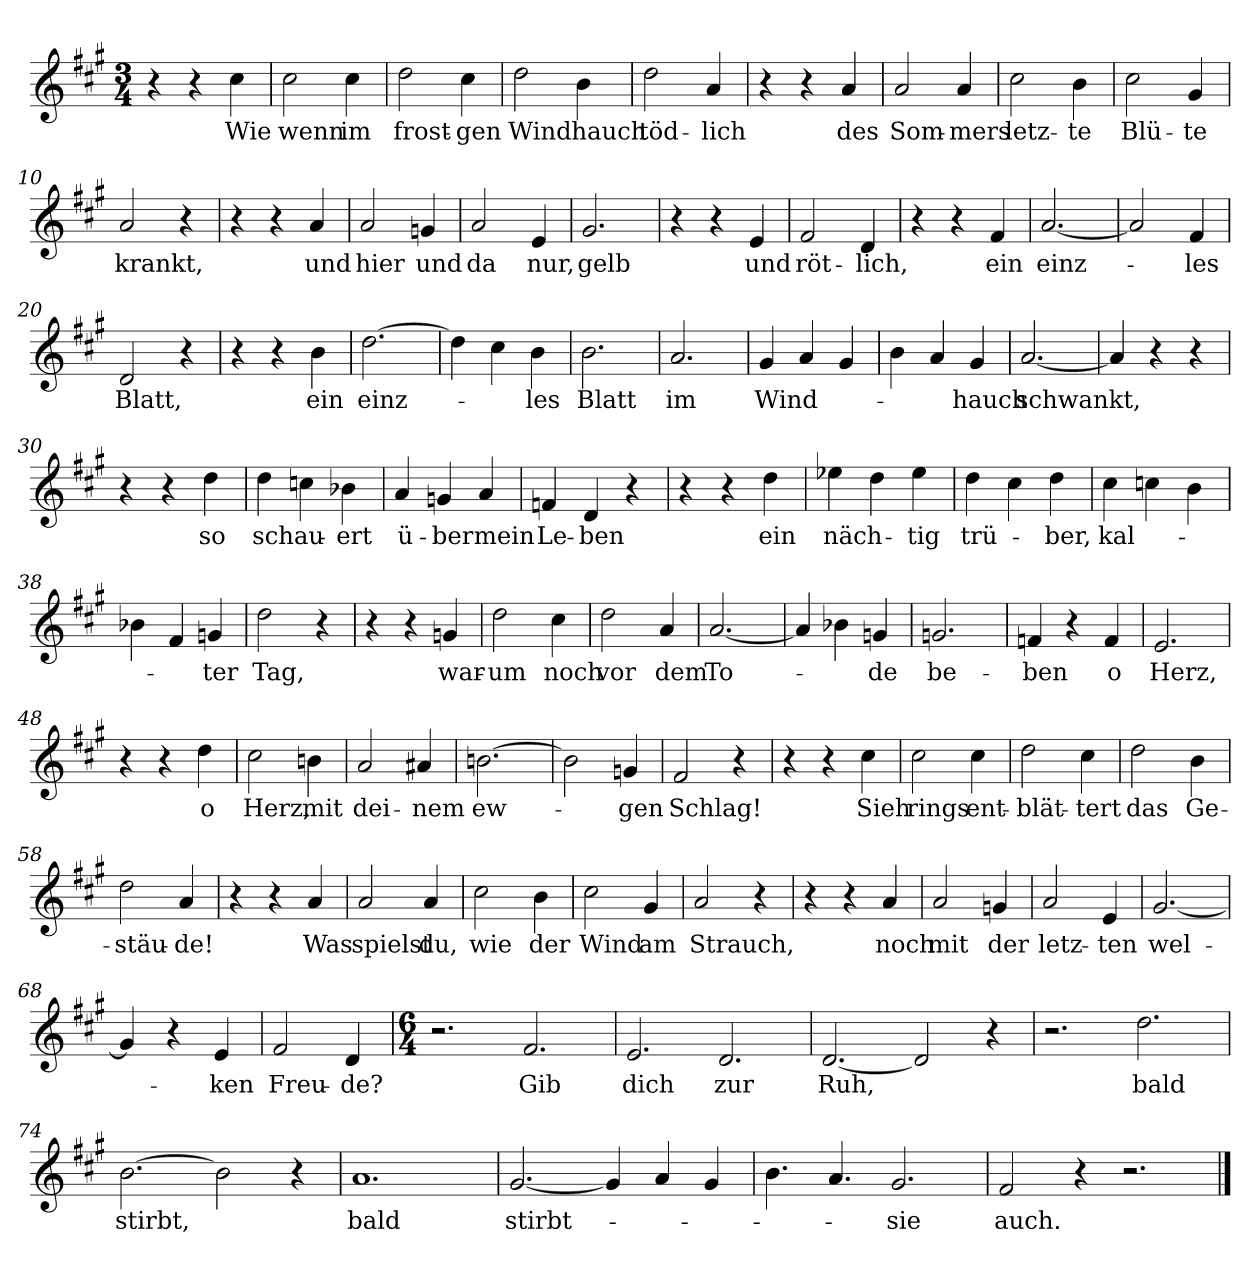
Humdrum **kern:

**kern	**text
*part1	*part1
*staff1	*staff1
*clefG2	*
*k[f#c#g#]	*
*M3/4	*
=1	=1
4r	.
4r	.
!	!LO:LY:b
4cc#\	Wie
=2	=2
!	!LO:LY:b
2cc#\	wenn
!	!LO:LY:b
4cc#\	im
=3	=3
!	!LO:LY:b
2dd\	frost-
!	!LO:LY:b
4cc#\	-gen
=4	=4
!	!LO:LY:b
2dd\	Wind
!	!LO:LY:b
4b\	hauch
=5	=5
!	!LO:LY:b
2dd\	töd-
!	!LO:LY:b
4a/	-lich
=6	=6
4r	.
4r	.
!	!LO:LY:b
4a/	des
=7	=7
!	!LO:LY:b
2a/	Som-
!	!LO:LY:b
4a/	-mers
=8	=8
!	!LO:LY:b
2cc#\	letz-
!	!LO:LY:b
4b\	-te
=9	=9
!	!LO:LY:b
2cc#\	Blü-
!	!LO:LY:b
4g#/	-te
=10	=10
!	!LO:LY:b
2a/	krankt,
4r	.
=11	=11
4r	.
4r	.
!	!LO:LY:b
4a/	und
!!LO:LB:g=z
=12	=12
!	!LO:LY:b
2a/	hier
!	!LO:LY:b
4gn/	und
=13	=13
!	!LO:LY:b
2a/	da
!	!LO:LY:b
4e/	nur,
=14	=14
!	!LO:LY:b
2.g#/	gelb
=15	=15
4r	.
4r	.
!	!LO:LY:b
4e/	und
=16	=16
!	!LO:LY:b
2f#/	röt-
!	!LO:LY:b
4d/	-lich,
=17	=17
4r	.
4r	.
!	!LO:LY:b
4f#/	ein
=18	=18
!	!LO:LY:b
[2.a/	einz-
=19	=19
2a/]	.
!	!LO:LY:b
4f#/	-les
=20	=20
!	!LO:LY:b
2d/	Blatt,
4r	.
=21	=21
4r	.
4r	.
!	!LO:LY:b
4b\	ein
=22	=22
!	!LO:LY:b
[2.dd\	einz-
=23	=23
4dd\]	.
4cc#\	.
!	!LO:LY:b
4b\	-les
=24	=24
!	!LO:LY:b
2.b\	Blatt
=25	=25
!	!LO:LY:b
2.a/	im
!!LO:LB:g=z
=26	=26
!	!LO:LY:b
4g#/	Wind-
4a/	.
4g#/	.
=27	=27
4b\	.
4a/	.
!	!LO:LY:b
4g#/	hauch
=28	=28
!	!LO:LY:b
[2.a/	schwankt,
=29	=29
4a/]	.
4r	.
4r	.
=30	=30
4r	.
4r	.
!	!LO:LY:b
4dd\	so
=31	=31
!	!LO:LY:b
4dd\	schau-
4ccn\	.
!	!LO:LY:b
4b-X\	-ert
=32	=32
!	!LO:LY:b
4a/	ü-
!	!LO:LY:b
4gn/	-ber
!	!LO:LY:b
4a/	mein
=33	=33
!	!LO:LY:b
4fn/	Le-
!	!LO:LY:b
4d/	-ben
4r	.
=34	=34
4r	.
4r	.
!	!LO:LY:b
4dd\	ein
=35	=35
!	!LO:LY:b
4ee-X\	näch-
4dd\	.
!	!LO:LY:b
4ee-\	-tig
=36	=36
!	!LO:LY:b
4dd\	trü-
4cc#\	.
!	!LO:LY:b
4dd\	-ber,
!!LO:LB:g=z
=37	=37
!	!LO:LY:b
4cc#\	kal-
4ccn\	.
4b\	.
=38	=38
4b-X\	.
4f#/	.
!	!LO:LY:b
4gn/	-ter
=39	=39
!	!LO:LY:b
2dd\	Tag,
4r	.
=40	=40
4r	.
4r	.
!	!LO:LY:b
4gn/	war-
=41	=41
!	!LO:LY:b
2dd\	-um
!	!LO:LY:b
4cc#\	noch
=42	=42
!	!LO:LY:b
2dd\	vor
!	!LO:LY:b
4a/	dem
=43	=43
!	!LO:LY:b
[2.a/	To-
=44	=44
4a/]	.
4b-X\	.
!	!LO:LY:b
4gn/	-de
=45	=45
!	!LO:LY:b
2.gn/	be-
=46	=46
!	!LO:LY:b
4fn/	-ben
4r	.
!	!LO:LY:b
4f/	o
=47	=47
!	!LO:LY:b
2.e/	Herz,
=48	=48
4r	.
4r	.
!	!LO:LY:b
4dd\	o
!!LO:LB:g=z
=49	=49
!	!LO:LY:b
2cc#\	Herz,
!	!LO:LY:b
4bn\	mit
=50	=50
!	!LO:LY:b
2a/	dei-
!	!LO:LY:b
4a#X/	-nem
=51	=51
!	!LO:LY:b
[2.bn\	ew-
=52	=52
2b\]	.
!	!LO:LY:b
4gn/	-gen
=53	=53
!	!LO:LY:b
2f#/	Schlag!
4r	.
=54	=54
4r	.
4r	.
!	!LO:LY:b
4cc#\	Sieh
=55	=55
!	!LO:LY:b
2cc#\	rings
!	!LO:LY:b
4cc#\	ent-
=56	=56
!	!LO:LY:b
2dd\	-blät-
!	!LO:LY:b
4cc#\	-tert
=57	=57
!	!LO:LY:b
2dd\	das
!	!LO:LY:b
4b\	Ge-
=58	=58
!	!LO:LY:b
2dd\	stäu-
!	!LO:LY:b
4a/	-de!
=59	=59
4r	.
4r	.
!	!LO:LY:b
4a/	Was
=60	=60
!	!LO:LY:b
2a/	spielst
!	!LO:LY:b
4a/	du,
!!LO:LB:g=z
=61	=61
!	!LO:LY:b
2cc#\	wie
!	!LO:LY:b
4b\	der
=62	=62
!	!LO:LY:b
2cc#\	Wind
!	!LO:LY:b
4g#/	am
=63	=63
!	!LO:LY:b
2a/	Strauch,
4r	.
=64	=64
4r	.
4r	.
!	!LO:LY:b
4a/	noch
=65	=65
!	!LO:LY:b
2a/	mit
!	!LO:LY:b
4gn/	der
=66	=66
!	!LO:LY:b
2a/	letz-
!	!LO:LY:b
4e/	-ten
=67	=67
!	!LO:LY:b
[2.g#/	wel-
=68	=68
4g#/]	.
4r	.
!	!LO:LY:b
4e/	-ken
=69	=69
!	!LO:LY:b
2f#/	Freu-
!	!LO:LY:b
4d/	-de?
=70	=70
*M6/4	*
2.r	.
!	!LO:LY:b
2.f#/	Gib
=71	=71
!	!LO:LY:b
2.e/	dich
!	!LO:LY:b
2.d/	zur
!!LO:LB:g=z
=72	=72
!	!LO:LY:b
[2.d/	Ruh,
2d/]	.
4r	.
=73	=73
2.r	.
!	!LO:LY:b
2.dd\	bald
=74	=74
!	!LO:LY:b
[2.b\	stirbt,
2b\]	.
4r	.
=75	=75
!	!LO:LY:b
1.a	bald
=76	=76
!	!LO:LY:b
[2.g#/	stirbt-
4g#/]	.
4a/	.
4g#/	.
=77	=77
4.b\	.
4.a/	.
!	!LO:LY:b
2.g#/	-sie
=78	=78
!	!LO:LY:b
2f#/	auch.
4r	.
2.r	.
==	==
*-	*-
